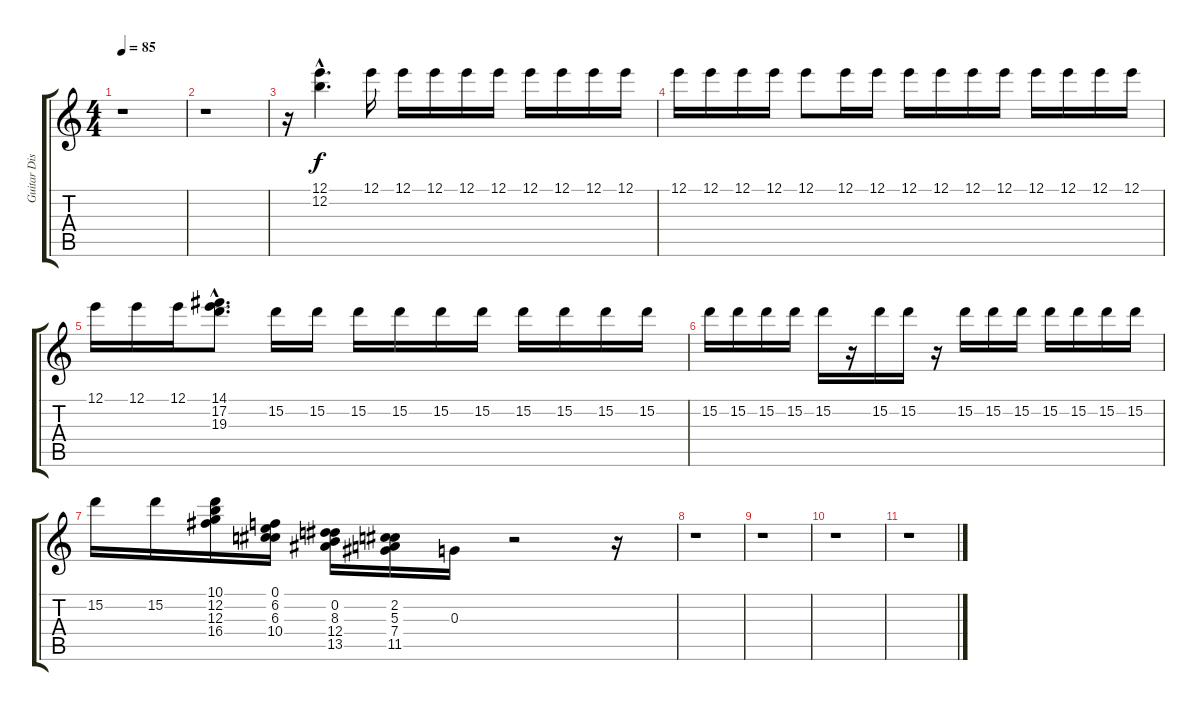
\track ("Guitar Disto" "Guitar Dis") {instrument distortionguitar}
\staff {score tabs}
\tuning (E4 B3 G3 D3 A2 E2) {hide}
\ts (4 4)
\tempo 85
\clef g2
\ks c
r.1{dy f} |
r.1 |
r.16 (12.1{hac} 12.2{hac}).4{d} 12.1.16 12.1.16 12.1.16 12.1.16 12.1.16 12.1.16 12.1.16 12.1.16 12.1.16 |
12.1.16 12.1.16 12.1.16 12.1.16 12.1.8 12.1.16 12.1.16 12.1.16 12.1.16 12.1.16 12.1.16 12.1.16 12.1.16 12.1.16 12.1.16 |
12.1.16 12.1.16 12.1.16 (14.1{hac} 17.2{hac} 19.3{hac}).8{d} 15.2.16 15.2.16 15.2.16 15.2.16 15.2.16 15.2.16 15.2.16 15.2.16 15.2.16 15.2.16 |
15.2.16 15.2.16 15.2.16 15.2.16 15.2.16 r.16 15.2.16 15.2.16 r.16 15.2.16 15.2.16 15.2.16 15.2.16 15.2.16 15.2.16 15.2.16 |
15.2.16 15.2.16 (10.1 12.2 12.3 16.4).16 (0.1 6.2 6.3 10.4).16 (0.2 8.3 12.4 13.5).16 (2.2 5.3 7.4 11.5).16 0.3.16 r.2 r.16 |
r.1 |
r.1 |
r.1 |
r.1
